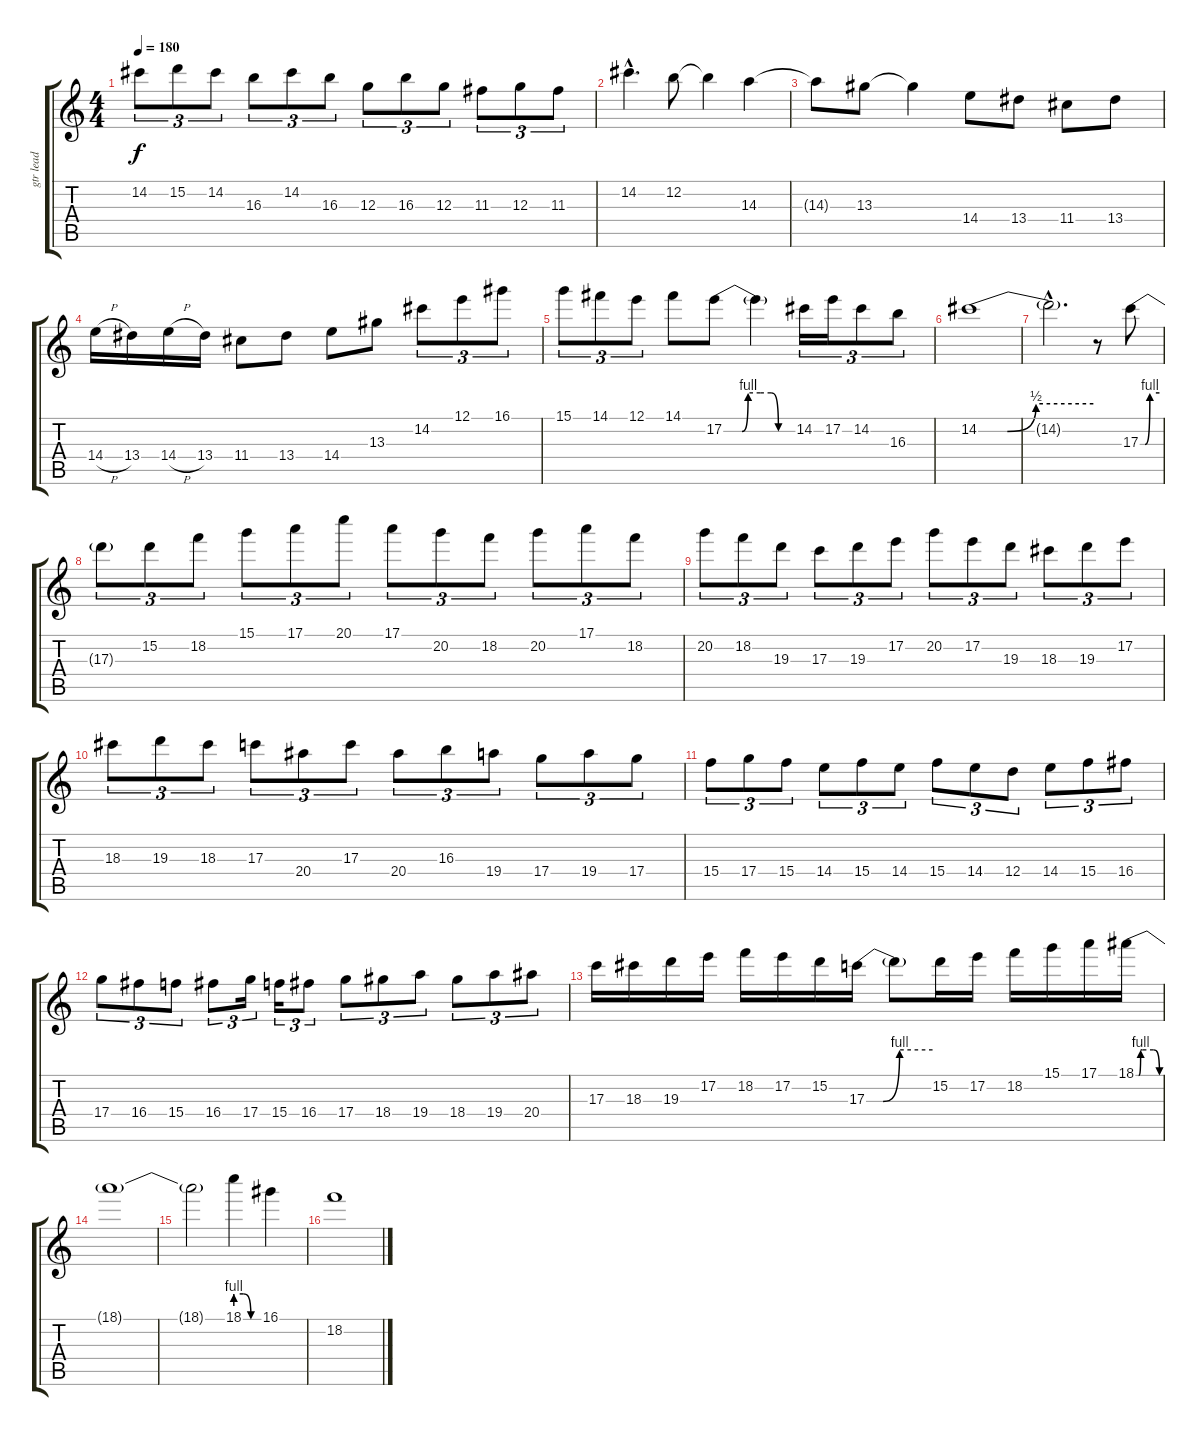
\track ("gtr lead" "gtr lead") {instrument distortionguitar}
\staff {score tabs}
\tuning (E4 B3 G3 D3 A2 E2) {hide}
\ts (4 4)
\tempo 180
\clef g2
\ks c
14.2.8{tu (3 2) dy f} 15.2.8{tu (3 2)} 14.2.8{tu (3 2)} 16.3.8{tu (3 2)} 14.2.8{tu (3 2)} 16.3.8{tu (3 2)} 12.3.8{tu (3 2)} 16.3.8{tu (3 2)} 12.3.8{tu (3 2)} 11.3.8{tu (3 2)} 12.3.8{tu (3 2)} 11.3.8{tu (3 2)} |
14.2{hac}.4{d} 12.2.8 12.2{t}.4 14.3.4 |
14.3{t}.8 13.3.8 13.3{t}.4 14.4.8 13.4.8 11.4.8 13.4.8 |
14.4{h}.16 13.4.16 14.4{h}.16 13.4.16 11.4.8 13.4.8 14.4.8 13.3.8 14.2.8{tu (3 2)} 12.1.8{tu (3 2)} 16.1.8{tu (3 2)} |
15.1.8{tu (3 2)} 14.1.8{tu (3 2)} 12.1.8{tu (3 2)} 14.1.8 17.2{be (custom 0 0 15 0 20 4 30 4 39 4 45 0 60 0)}.8 17.2{t}.4 14.2.16{tu (3 2)} 17.2.16{tu (3 2)} 14.2.8{tu (3 2)} 16.3.8{tu (3 2)} |
14.2{be (custom 0 0 15 0 30 2 60 2)}.1 |
14.2{hac t}.2{d} r.8 17.3{be (custom 0 0 15 0 30 4 60 4)}.8 |
17.3{t}.8{tu (3 2)} 15.2.8{tu (3 2)} 18.2.8{tu (3 2)} 15.1.8{tu (3 2)} 17.1.8{tu (3 2)} 20.1.8{tu (3 2)} 17.1.8{tu (3 2)} 20.2.8{tu (3 2)} 18.2.8{tu (3 2)} 20.2.8{tu (3 2)} 17.1.8{tu (3 2)} 18.2.8{tu (3 2)} |
20.2.8{tu (3 2)} 18.2.8{tu (3 2)} 19.3.8{tu (3 2)} 17.3.8{tu (3 2)} 19.3.8{tu (3 2)} 17.2.8{tu (3 2)} 20.2.8{tu (3 2)} 17.2.8{tu (3 2)} 19.3.8{tu (3 2)} 18.3.8{tu (3 2)} 19.3.8{tu (3 2)} 17.2.8{tu (3 2)} |
18.3.8{tu (3 2)} 19.3.8{tu (3 2)} 18.3.8{tu (3 2)} 17.3.8{tu (3 2)} 20.4.8{tu (3 2)} 17.3.8{tu (3 2)} 20.4.8{tu (3 2)} 16.3.8{tu (3 2)} 19.4.8{tu (3 2)} 17.4.8{tu (3 2)} 19.4.8{tu (3 2)} 17.4.8{tu (3 2)} |
15.4.8{tu (3 2)} 17.4.8{tu (3 2)} 15.4.8{tu (3 2)} 14.4.8{tu (3 2)} 15.4.8{tu (3 2)} 14.4.8{tu (3 2)} 15.4.8{tu (3 2)} 14.4.8{tu (3 2)} 12.4.8{tu (3 2)} 14.4.8{tu (3 2)} 15.4.8{tu (3 2)} 16.4.8{tu (3 2)} |
17.4.8{tu (3 2)} 16.4.8{tu (3 2)} 15.4.8{tu (3 2)} 16.4.8{tu (3 2)} 17.4.16{tu (3 2)} 15.4.16{tu (3 2)} 16.4.8{tu (3 2)} 17.4.8{tu (3 2)} 18.4.8{tu (3 2)} 19.4.8{tu (3 2)} 18.4.8{tu (3 2)} 19.4.8{tu (3 2)} 20.4.8{tu (3 2)} |
17.3.16 18.3.16 19.3.16 17.2.16 18.2.16 17.2.16 15.2.16 17.3{be (custom 0 0 15 0 30 4 60 4)}.16 17.3{t}.8 15.2.16 17.2.16 18.2.16 15.1.16 17.1.16 18.1{be (custom 0 0 7 0 12 4 17 4 45 4 60 0)}.16 |
18.1{t}.1 |
18.1{t}.2 18.1{be (custom 0 4 20 4 40 0 60 0)}.4 16.1.4 |
18.2.1
